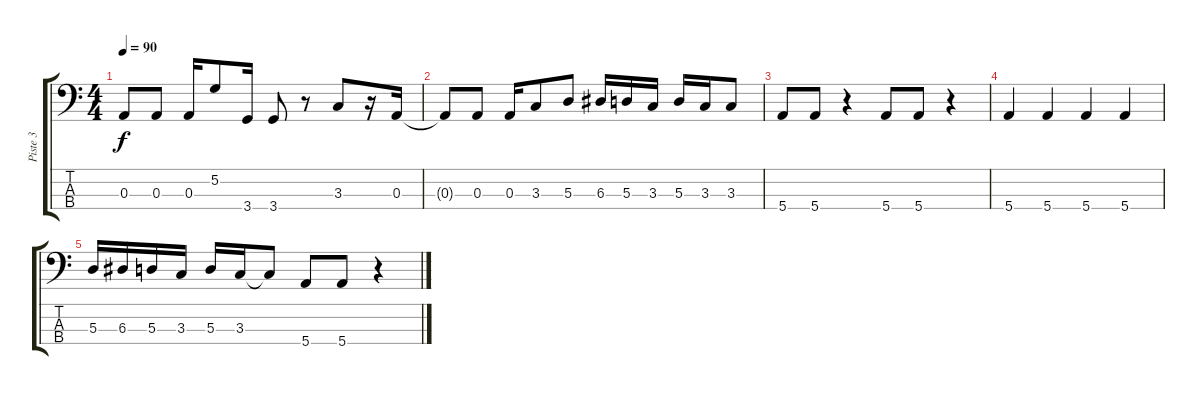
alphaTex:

\track ("Piste 3" "Piste 3") {instrument electricbasspick}
\staff {score tabs}
\tuning (G2 D2 A1 E1) {hide}
\ts (4 4)
\tempo 90
\clef f4
\ks c
0.3.8{dy f} 0.3.8 0.3.16 5.2.8 3.4.16 3.4.8 r.8 3.3.8 r.16 0.3.16 |
0.3{t}.8 0.3.8 0.3.16 3.3.8 5.3.8 6.3.16 5.3.16 3.3.16 5.3.16 3.3.16 3.3.8 |
5.4.8 5.4.8 r.4 5.4.8 5.4.8 r.4 |
5.4.4 5.4.4 5.4.4 5.4.4 |
5.3.16 6.3.16 5.3.16 3.3.16 5.3.16 3.3.16 3.3{t}.8 5.4.8 5.4.8 r.4
